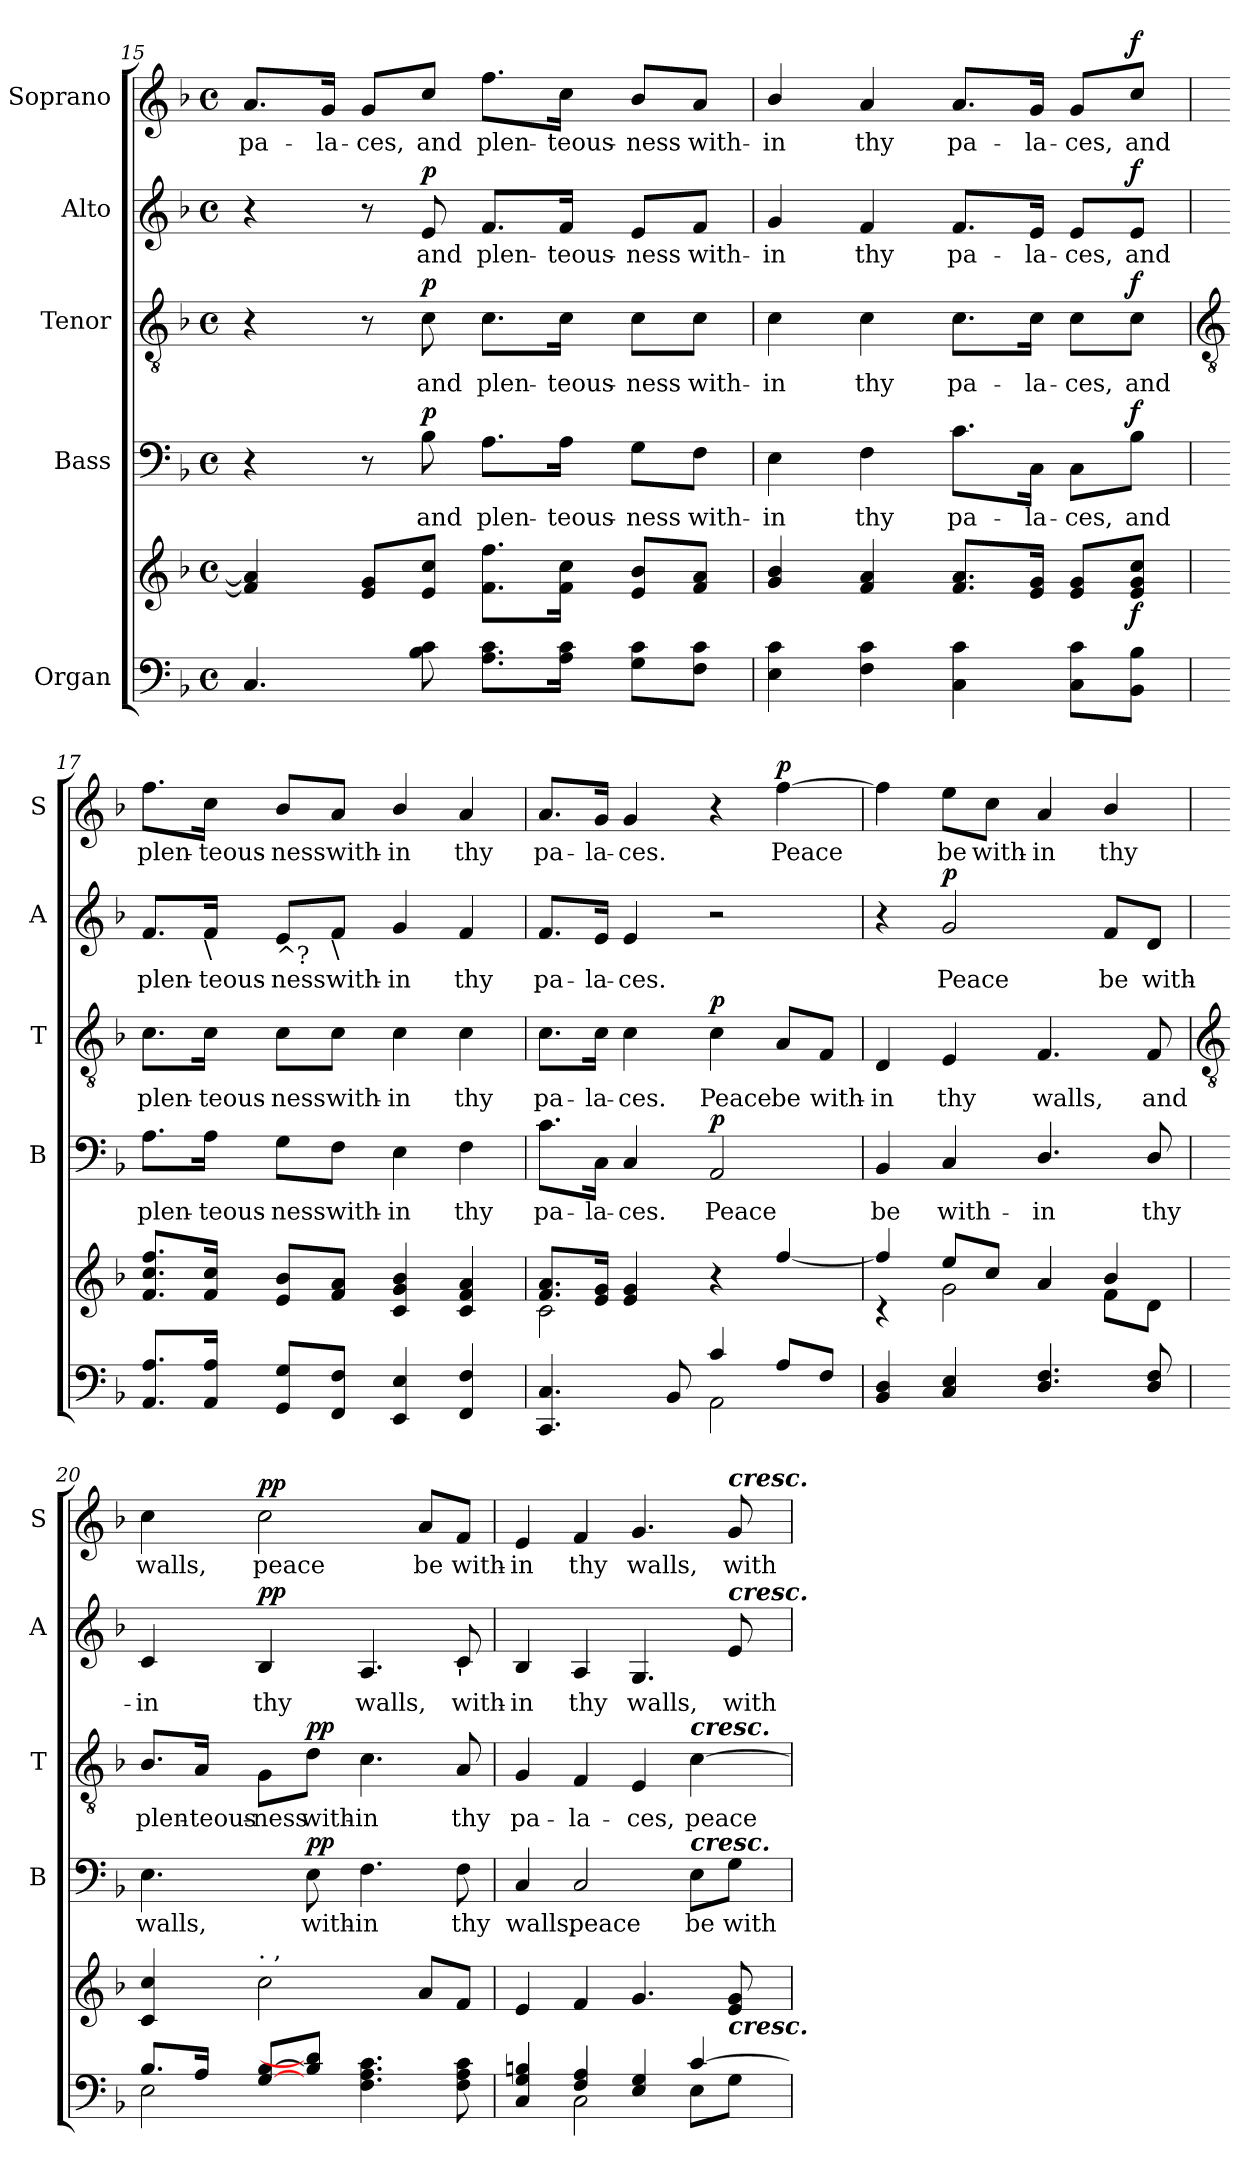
**kern	**kern	**dynam	**kern	**text	**dynam	**kern	**text	**dynam	**kern	**text	**dynam	**kern	**text	**dynam
*part5	*part5	*part5	*part4	*part4	*part4	*part3	*part3	*part3	*part2	*part2	*part2	*part1	*part1	*part1
*staff6	*staff5	*staff5/6	*staff4	*staff4	*staff4	*staff3	*staff3	*staff3	*staff2	*staff2	*staff2	*staff1	*staff1	*staff1
*I"Organ	*	*	*I"Bass	*	*	*I"Tenor	*	*	*I"Alto	*	*	*I"Soprano	*	*
*	*	*	*I'B	*	*	*I'T	*	*	*I'A	*	*	*I'S	*	*
*clefF4	*clefG2	*	*clefF4	*	*	*clefGv2	*	*	*clefG2	*	*	*clefG2	*	*
*k[b-]	*k[b-]	*	*k[b-]	*	*	*k[b-]	*	*	*k[b-]	*	*	*k[b-]	*	*
*F:	*F:	*	*F:	*	*	*F:	*	*	*F:	*	*	*F:	*	*
*M4/4	*M4/4	*	*M4/4	*	*	*M4/4	*	*	*M4/4	*	*	*M4/4	*	*
*met(c)	*met(c)	*	*met(c)	*	*	*met(c)	*	*	*met(c)	*	*	*met(c)	*	*
=15	=15	=15	=15	=15	=15	=15	=15	=15	=15	=15	=15	=15	=15	=15
*^	*^	*	*	*	*	*	*	*	*	*	*	*	*	*
!	!	!	!	!	!	!	!	!	!	!	!	!	!	!	!LO:LY:b	!
4.C/	1ryy	4ryy	4f/] 4a/]	.	4r	.	.	4r	.	.	4r	.	.	8.a/L	pa-	.
!	!	!	!	!	!	!	!	!	!	!	!	!	!	!	!LO:LY:b	!
.	.	.	.	.	.	.	.	.	.	.	.	.	.	16g/Jk	-la-	.
!	!	!	!	!	!	!	!	!	!	!	!	!	!	!	!LO:LY:b	!
.	.	8e/ 8g/L	4ryy	.	8r	.	.	8r	.	.	8r	.	.	8g/L	-ces,	.
!	!	!	!	!	!	!LO:LY:b	!LO:DY:b	!	!LO:LY:b	!LO:DY:b	!	!LO:LY:b	!LO:DY:b	!	!LO:LY:b	!
8B-\ 8c\	.	8e/ 8cc/J	.	.	8B-	and	p	8c	and	p	8e	and	p	8cc/J	and	.
!	!	!	!	!	!	!LO:LY:b	!	!	!LO:LY:b	!	!	!LO:LY:b	!	!	!LO:LY:b	!
8.A\ 8.c\L	.	8.f\ 8.ff\L	2ryy	.	8.A\L	plen-	.	8.c\L	plen-	.	8.f/L	plen-	.	8.ff\L	plen-	.
!	!	!	!	!	!	!LO:LY:b	!	!	!LO:LY:b	!	!	!LO:LY:b	!	!	!LO:LY:b	!
16A\ 16c\J	.	16f\ 16cc\J	.	.	16A\Jk	-teous-	.	16c\Jk	-teous-	.	16f/Jk	-teous-	.	16cc\Jk	-teous-	.
!	!	!	!	!	!	!LO:LY:b	!	!	!LO:LY:b	!	!	!LO:LY:b	!	!	!LO:LY:b	!
8G\ 8c\L	.	8e/ 8b-/L	.	.	8G\L	-ness	.	8c\L	-ness	.	8e/L	-ness	.	8b-/L	-ness	.
!	!	!	!	!	!	!LO:LY:b	!	!	!LO:LY:b	!	!	!LO:LY:b	!	!	!LO:LY:b	!
8F\ 8c\J	.	8f/ 8a/J	.	.	8F\J	with-	.	8c\J	with-	.	8f/J	with-	.	8a/J	with-	.
=16	=16	=16	=16	=16	=16	=16	=16	=16	=16	=16	=16	=16	=16	=16	=16	=16
!	!	!	!	!	!	!LO:LY:b	!	!	!LO:LY:b	!	!	!LO:LY:b	!	!	!LO:LY:b	!
4E\ 4c\	1ryy	4g/ 4b-/	1ryy	.	4E	-in	.	4c	-in	.	4g	-in	.	4b-/	-in	.
!	!	!	!	!	!	!LO:LY:b	!	!	!LO:LY:b	!	!	!LO:LY:b	!	!	!LO:LY:b	!
4F\ 4c\	.	4f/ 4a/	.	.	4F	thy	.	4c	thy	.	4f	thy	.	4a	thy	.
!	!	!	!	!	!	!LO:LY:b	!	!	!LO:LY:b	!	!	!LO:LY:b	!	!	!LO:LY:b	!
4C\ 4c\	.	8.f/ 8.a/L	.	.	8.c\L	pa-	.	8.c\L	pa-	.	8.f/L	pa-	.	8.a/L	pa-	.
!	!	!	!	!	!	!LO:LY:b	!	!	!LO:LY:b	!	!	!LO:LY:b	!	!	!LO:LY:b	!
.	.	16e/ 16g/J	.	.	16C\Jk	-la-	.	16c\Jk	-la-	.	16e/Jk	-la-	.	16g/Jk	-la-	.
!	!	!	!	!	!	!LO:LY:b	!	!	!LO:LY:b	!	!	!LO:LY:b	!	!	!LO:LY:b	!
8C\ 8c\L	.	8e/ 8g/L	.	.	8C\L	-ces,	.	8c\L	-ces,	.	8e/L	-ces,	.	8g/L	-ces,	.
!	!	!	!	!LO:DY:b	!	!LO:LY:b	!LO:DY:b	!	!LO:LY:b	!LO:DY:b	!	!LO:LY:b	!LO:DY:b	!	!LO:LY:b	!LO:DY:b
8BB-\ 8B-\J	.	8e/ 8g/ 8cc/J	.	f	8B-\J	and	f	8c\J	and	f	8e/J	and	f	8cc/J	and	f
!!LO:LB:g=z
=17	=17	=17	=17	=17	=17	=17	=17	=17	=17	=17	=17	=17	=17	=17	=17	=17
*	*	*	*	*	*	*	*	*clefGv2	*	*	*	*	*	*	*	*
!	!	!	!	!	!	!LO:LY:b	!	!	!LO:LY:b	!	!	!LO:LY:b	!	!	!LO:LY:b	!
8.AA/ 8.A/L	1ryy	8.f/ 8.cc/ 8.ff/L	1ryy	.	8.A\L	plen-	.	8.c\L	plen-	.	8.f/L	plen-	.	8.ff\L	plen-	.
!	!	!	!	!	!	!	!	!	!	!	!LO:TX:b:t=\	!	!	!	!	!
!	!	!	!	!	!	!LO:LY:b	!	!	!LO:LY:b	!	!	!LO:LY:b	!	!	!LO:LY:b	!
16AA/ 16A/J	.	16f/ 16cc/J	.	.	16A\Jk	-teous-	.	16c\Jk	-teous-	.	16f/Jk	-teous-	.	16cc\Jk	-teous-	.
!	!	!	!	!	!	!	!	!	!	!	!LO:TX:b:t=^?	!	!	!	!	!
!	!	!	!	!	!	!LO:LY:b	!	!	!LO:LY:b	!	!	!LO:LY:b	!	!	!LO:LY:b	!
8GG/ 8G/L	.	8e/ 8b-/L	.	.	8G\L	-ness	.	8c\L	-ness	.	8e/L	-ness	.	8b-/L	-ness	.
!	!	!	!	!	!	!	!	!	!	!	!LO:TX:b:t=\	!	!	!	!	!
!	!	!	!	!	!	!LO:LY:b	!	!	!LO:LY:b	!	!	!LO:LY:b	!	!	!LO:LY:b	!
8FF/ 8F/J	.	8f/ 8a/J	.	.	8F\J	with-	.	8c\J	with-	.	8f/J	with-	.	8a/J	with-	.
!	!	!	!	!	!	!LO:LY:b	!	!	!LO:LY:b	!	!	!LO:LY:b	!	!	!LO:LY:b	!
4EE/ 4E/	.	4c/ 4g/ 4b-/	.	.	4E	-in	.	4c	-in	.	4g	-in	.	4b-/	-in	.
!	!	!	!	!	!	!LO:LY:b	!	!	!LO:LY:b	!	!	!LO:LY:b	!	!	!LO:LY:b	!
4FF/ 4F/	.	4c/ 4f/ 4a/	.	.	4F	thy	.	4c	thy	.	4f	thy	.	4a	thy	.
=18	=18	=18	=18	=18	=18	=18	=18	=18	=18	=18	=18	=18	=18	=18	=18	=18
!	!	!	!	!	!	!LO:LY:b	!	!	!LO:LY:b	!	!	!LO:LY:b	!	!	!LO:LY:b	!
4.CC/ 4.C/	2ryy	8.f/ 8.a/L	2c\	.	8.c\L	pa-	.	8.c\L	pa-	.	8.f/L	pa-	.	8.a/L	pa-	.
!	!	!	!	!	!	!LO:LY:b	!	!	!LO:LY:b	!	!	!LO:LY:b	!	!	!LO:LY:b	!
.	.	16e/ 16g/J	.	.	16C\Jk	-la-	.	16c\Jk	-la-	.	16e/Jk	-la-	.	16g/Jk	-la-	.
!	!	!	!	!	!	!LO:LY:b	!	!	!LO:LY:b	!	!	!LO:LY:b	!	!	!LO:LY:b	!
.	.	4e/ 4g/	.	.	4C	-ces.	.	4c	-ces.	.	4e	-ces.	.	4g	-ces.	.
8BB-/	.	.	.	.	.	.	.	.	.	.	.	.	.	.	.	.
!	!	!	!	!	!	!LO:LY:b	!LO:DY:b	!	!LO:LY:b	!LO:DY:b	!	!	!	!	!	!
4c/	2AA\	4r	2ryy	.	2AA	Peace	p	4c	Peace	p	2r	.	.	4r	.	.
!	!	!	!	!	!	!	!	!	!LO:LY:b	!	!	!	!	!	!LO:LY:b	!LO:DY:b
8A/L	.	[4ff/	.	.	.	.	.	8A/L	be	.	.	.	.	[4ff	Peace	p
!	!	!	!	!	!	!	!	!	!LO:LY:b	!	!	!	!	!	!	!
8F/J	.	.	.	.	.	.	.	8F/J	with-	.	.	.	.	.	.	.
=19	=19	=19	=19	=19	=19	=19	=19	=19	=19	=19	=19	=19	=19	=19	=19	=19
!	!	!	!	!	!	!LO:LY:b	!	!	!LO:LY:b	!	!	!	!	!	!	!
4BB-/ 4D/	1ryy	4ff/]	4r	.	4BB-	be	.	4D	-in	.	4r	.	.	4ff]	.	.
!	!	!	!	!	!	!LO:LY:b	!	!	!LO:LY:b	!	!	!LO:LY:b	!LO:DY:b	!	!LO:LY:b	!
4C/ 4E/	.	8ee/L	2g\	.	4C	with-	.	4E	thy	.	2g	Peace	p	8ee\L	be	.
!	!	!	!	!	!	!	!	!	!	!	!	!	!	!	!LO:LY:b	!
.	.	8cc/J	.	.	.	.	.	.	.	.	.	.	.	8cc\J	with-	.
!	!	!	!	!	!	!LO:LY:b	!	!	!LO:LY:b	!	!	!	!	!	!LO:LY:b	!
4.D/ 4.F/	.	4a/	.	.	4.D/	-in	.	4.F	walls,	.	.	.	.	4a	-in	.
!	!	!	!	!	!	!	!	!	!	!	!	!LO:LY:b	!	!	!LO:LY:b	!
.	.	4b-/	8f\L	.	.	.	.	.	.	.	8f/L	be	.	4b-/	thy	.
!	!	!	!	!	!	!LO:LY:b	!	!	!LO:LY:b	!	!	!LO:LY:b	!	!	!	!
8D/ 8F/	.	.	8d\J	.	8D/	thy	.	8F	and	.	8d/J	with-	.	.	.	.
*	*	*v	*v	*	*	*	*	*	*	*	*	*	*	*	*	*
!!LO:LB:g=z
=20	=20	=20	=20	=20	=20	=20	=20	=20	=20	=20	=20	=20	=20	=20	=20
*	*	*	*	*	*	*	*clefGv2	*	*	*	*	*	*	*	*
*	*	*^	*	*	*	*	*	*	*	*	*	*	*	*	*
!	!	!	!	!	!	!LO:LY:b	!	!	!LO:LY:b	!	!	!LO:LY:b	!	!	!LO:LY:b	!
*	*	*v	*v	*	*	*	*	*	*	*	*	*	*	*	*	*
8.B-/L	2E\	4c 4cc	.	4.E	walls,	.	8.B-/L	plen-	.	4c	-in	.	4cc	walls,	.
!	!	!	!	!	!	!	!	!LO:LY:b	!	!	!	!	!	!	!
16A/J	.	.	.	.	.	.	16A/Jk	-teous-	.	.	.	.	.	.	.
!	!	!LO:TX:a:t=.     ,	!	!	!	!	!	!	!	!	!	!	!	!	!
!	!	!	!	!	!	!	!	!LO:LY:b	!	!	!LO:LY:b	!LO:DY:b	!	!LO:LY:b	!LO:DY:b
[8G/ [8B-/L	.	2cc\	.	.	.	.	8G\L	-ness	.	4B-	thy	pp	2cc	peace	pp
!	!	!	!	!	!LO:LY:b	!LO:DY:b	!	!LO:LY:b	!LO:DY:b	!	!	!	!	!	!
8B-/] 8d/]J	.	.	.	8E	with-	pp	8d\J	with-	pp	.	.	.	.	.	.
!	!	!	!	!	!LO:LY:b	!	!	!LO:LY:b	!	!	!LO:LY:b	!	!	!	!
4.F\ 4.A\ 4.c\	2ryy	.	.	4.F	-in	.	4.c	-in	.	4.A	walls,	.	.	.	.
!	!	!	!	!	!	!	!	!	!	!	!	!	!	!LO:LY:b	!
.	.	8aL	.	.	.	.	.	.	.	.	.	.	8a/L	be	.
!	!	!	!	!	!	!	!	!	!	!LO:TX:b:t='	!	!	!	!	!
!	!	!	!	!	!LO:LY:b	!	!	!LO:LY:b	!	!	!LO:LY:b	!	!	!LO:LY:b	!
8F\ 8A\ 8c\	.	8fJ	.	8F	thy	.	8A	thy	.	8c	with-	.	8f/J	with-	.
=21	=21	=21	=21	=21	=21	=21	=21	=21	=21	=21	=21	=21	=21	=21	=21
!	!	!	!	!	!LO:LY:b	!	!	!LO:LY:b	!	!	!LO:LY:b	!	!	!LO:LY:b	!
4C/ 4G/ 4Bn/	4ryy	4e	.	4C	walls,	.	4G	pa-	.	4B-	-in	.	4e	-in	.
!	!	!	!	!	!LO:LY:b	!	!	!LO:LY:b	!	!	!LO:LY:b	!	!	!LO:LY:b	!
4F/ 4A/	2C\	4f	.	2C	peace	.	4F	-la-	.	4A	thy	.	4f	thy	.
!	!	!	!	!	!	!	!	!LO:LY:b	!	!	!LO:LY:b	!	!	!LO:LY:b	!
4E/ 4G/	.	4.g	.	.	.	.	4E	-ces,	.	4.G	walls,	.	4.g	walls,	.
!	!	!	!	!	!	!	!LO:TX:a:Bi:t=cresc.	!	!	!	!	!	!	!	!
!	!	!	!	!LO:TX:a:Bi:t=cresc.	!	!	!	!	!	!	!	!	!	!	!
!	!	!	!	!	!LO:LY:b	!	!	!LO:LY:b	!	!	!	!	!	!	!
[4c/	8E\L	.	.	8E\L	be	.	[4c	peace	.	.	.	.	.	.	.
!	!	!	!	!	!	!	!	!	!	!	!	!	!LO:TX:a:Bi:t=cresc.	!	!
!	!	!	!	!	!	!	!	!	!	!LO:TX:a:Bi:t=cresc.	!	!	!	!	!
!	!	!LO:TX:b:Bi:t=cresc.	!	!	!	!	!	!	!	!	!	!	!	!	!
!	!	!	!	!	!LO:LY:b	!	!	!	!	!	!LO:LY:b	!	!	!LO:LY:b	!
.	8G\J	8e 8g	.	8G\J	with-	.	.	.	.	8e	with-	.	8g	with-	.
*v	*v	*	*	*	*	*	*	*	*	*	*	*	*	*	*
=	=	=	=	=	=	=	=	=	=	=	=	=	=	=
*-	*-	*-	*-	*-	*-	*-	*-	*-	*-	*-	*-	*-	*-	*-
